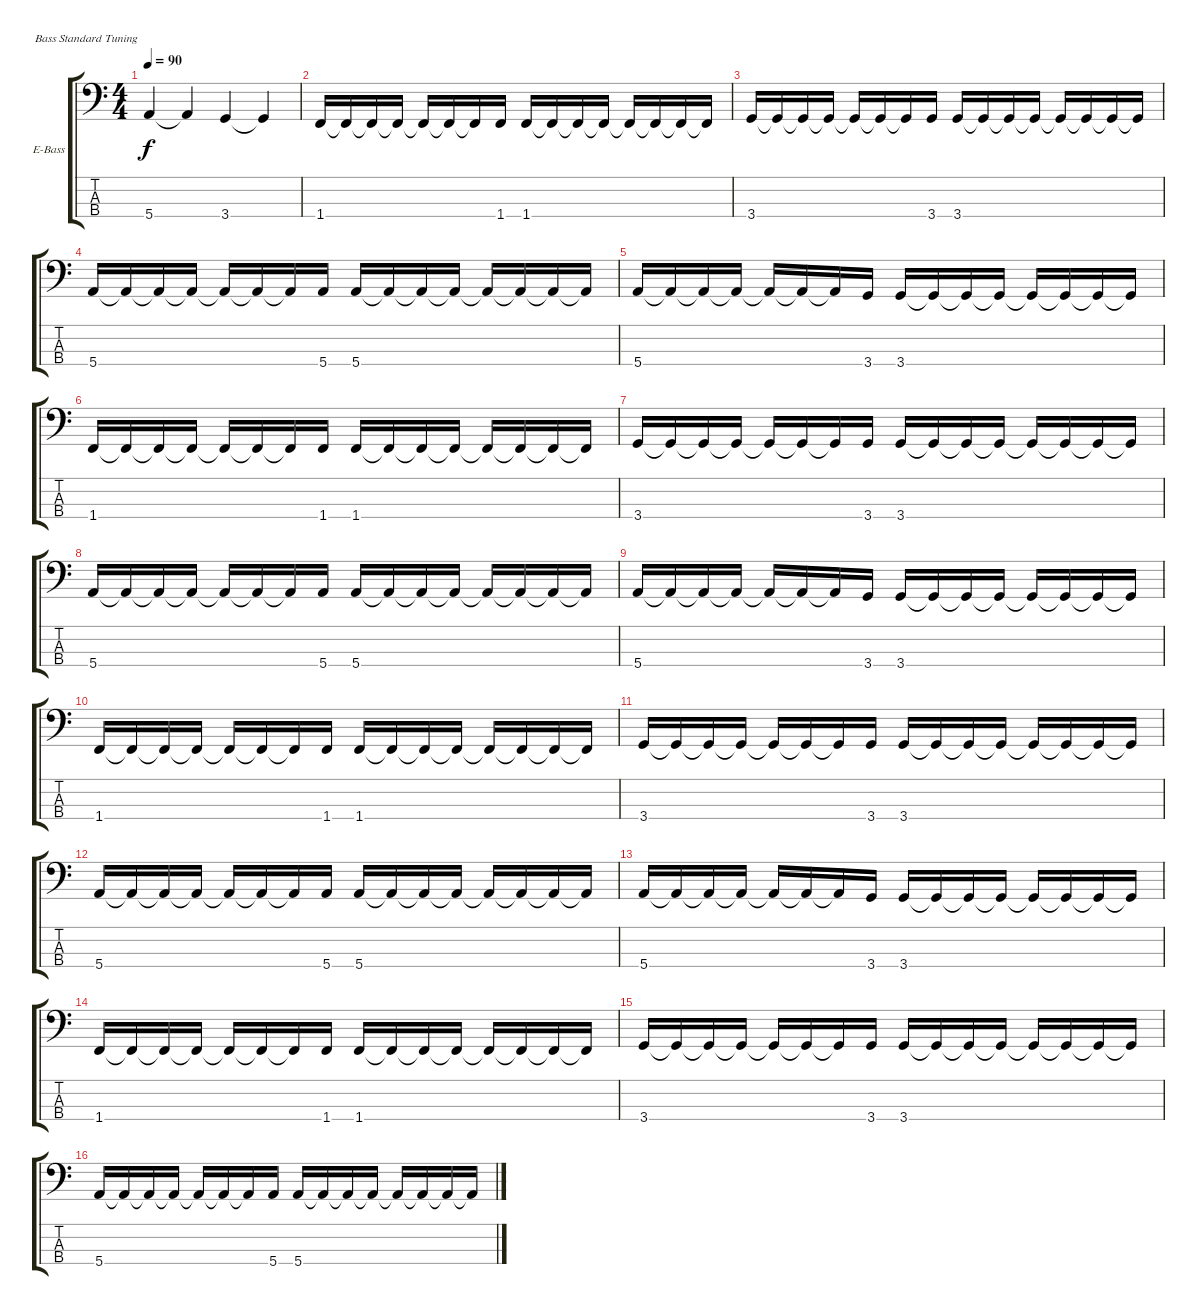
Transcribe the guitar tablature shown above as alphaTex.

\defaultSystemsLayout 4
\bracketExtendMode groupsimilarinstruments
\firstSystemTrackNameOrientation horizontal
\otherSystemsTrackNameOrientation horizontal
\track ("Bajo" "E-Bass") {instrument electricbassfinger}
\staff {score tabs}
\tuning (G2 D2 A1 E1)
\ts (4 4)
\tempo 90
\clef f4
\scale
0.333333
\ks c
5.4.4{dy f} 5.4{t}.4 3.4.4 3.4{t}.4 |
\scale
0.333333 1.4.16 1.4{t}.16 1.4{t}.16 1.4{t}.16 1.4{t}.16 1.4{t}.16 1.4{t}.16 1.4.16 1.4.16 1.4{t}.16 1.4{t}.16 1.4{t}.16 1.4{t}.16 1.4{t}.16 1.4{t}.16 1.4{t}.16 |
\scale
0.333333 3.4.16 3.4{t}.16 3.4{t}.16 3.4{t}.16 3.4{t}.16 3.4{t}.16 3.4{t}.16 3.4.16 3.4.16 3.4{t}.16 3.4{t}.16 3.4{t}.16 3.4{t}.16 3.4{t}.16 3.4{t}.16 3.4{t}.16 |
\scale
0.333333 5.4.16 5.4{t}.16 5.4{t}.16 5.4{t}.16 5.4{t}.16 5.4{t}.16 5.4{t}.16 5.4.16 5.4.16 5.4{t}.16 5.4{t}.16 5.4{t}.16 5.4{t}.16 5.4{t}.16 5.4{t}.16 5.4{t}.16 |
\scale
0.333333 5.4.16 5.4{t}.16 5.4{t}.16 5.4{t}.16 5.4{t}.16 5.4{t}.16 5.4{t}.16 3.4.16 3.4.16 3.4{t}.16 3.4{t}.16 3.4{t}.16 3.4{t}.16 3.4{t}.16 3.4{t}.16 3.4{t}.16 |
\scale
0.333333 1.4.16 1.4{t}.16 1.4{t}.16 1.4{t}.16 1.4{t}.16 1.4{t}.16 1.4{t}.16 1.4.16 1.4.16 1.4{t}.16 1.4{t}.16 1.4{t}.16 1.4{t}.16 1.4{t}.16 1.4{t}.16 1.4{t}.16 |
\scale
0.333333 3.4.16 3.4{t}.16 3.4{t}.16 3.4{t}.16 3.4{t}.16 3.4{t}.16 3.4{t}.16 3.4.16 3.4.16 3.4{t}.16 3.4{t}.16 3.4{t}.16 3.4{t}.16 3.4{t}.16 3.4{t}.16 3.4{t}.16 |
\scale
0.333333 5.4.16 5.4{t}.16 5.4{t}.16 5.4{t}.16 5.4{t}.16 5.4{t}.16 5.4{t}.16 5.4.16 5.4.16 5.4{t}.16 5.4{t}.16 5.4{t}.16 5.4{t}.16 5.4{t}.16 5.4{t}.16 5.4{t}.16 |
\scale
0.333333 5.4.16 5.4{t}.16 5.4{t}.16 5.4{t}.16 5.4{t}.16 5.4{t}.16 5.4{t}.16 3.4.16 3.4.16 3.4{t}.16 3.4{t}.16 3.4{t}.16 3.4{t}.16 3.4{t}.16 3.4{t}.16 3.4{t}.16 |
\scale
0.333333 1.4.16 1.4{t}.16 1.4{t}.16 1.4{t}.16 1.4{t}.16 1.4{t}.16 1.4{t}.16 1.4.16 1.4.16 1.4{t}.16 1.4{t}.16 1.4{t}.16 1.4{t}.16 1.4{t}.16 1.4{t}.16 1.4{t}.16 |
\scale
0.333333 3.4.16 3.4{t}.16 3.4{t}.16 3.4{t}.16 3.4{t}.16 3.4{t}.16 3.4{t}.16 3.4.16 3.4.16 3.4{t}.16 3.4{t}.16 3.4{t}.16 3.4{t}.16 3.4{t}.16 3.4{t}.16 3.4{t}.16 |
\scale
0.333333 5.4.16 5.4{t}.16 5.4{t}.16 5.4{t}.16 5.4{t}.16 5.4{t}.16 5.4{t}.16 5.4.16 5.4.16 5.4{t}.16 5.4{t}.16 5.4{t}.16 5.4{t}.16 5.4{t}.16 5.4{t}.16 5.4{t}.16 |
\scale
0.333333 5.4.16 5.4{t}.16 5.4{t}.16 5.4{t}.16 5.4{t}.16 5.4{t}.16 5.4{t}.16 3.4.16 3.4.16 3.4{t}.16 3.4{t}.16 3.4{t}.16 3.4{t}.16 3.4{t}.16 3.4{t}.16 3.4{t}.16 |
\scale
0.333333 1.4.16 1.4{t}.16 1.4{t}.16 1.4{t}.16 1.4{t}.16 1.4{t}.16 1.4{t}.16 1.4.16 1.4.16 1.4{t}.16 1.4{t}.16 1.4{t}.16 1.4{t}.16 1.4{t}.16 1.4{t}.16 1.4{t}.16 |
\scale
0.333333 3.4.16 3.4{t}.16 3.4{t}.16 3.4{t}.16 3.4{t}.16 3.4{t}.16 3.4{t}.16 3.4.16 3.4.16 3.4{t}.16 3.4{t}.16 3.4{t}.16 3.4{t}.16 3.4{t}.16 3.4{t}.16 3.4{t}.16 |
\scale
0.333333 5.4.16 5.4{t}.16 5.4{t}.16 5.4{t}.16 5.4{t}.16 5.4{t}.16 5.4{t}.16 5.4.16 5.4.16 5.4{t}.16 5.4{t}.16 5.4{t}.16 5.4{t}.16 5.4{t}.16 5.4{t}.16 5.4{t}.16
